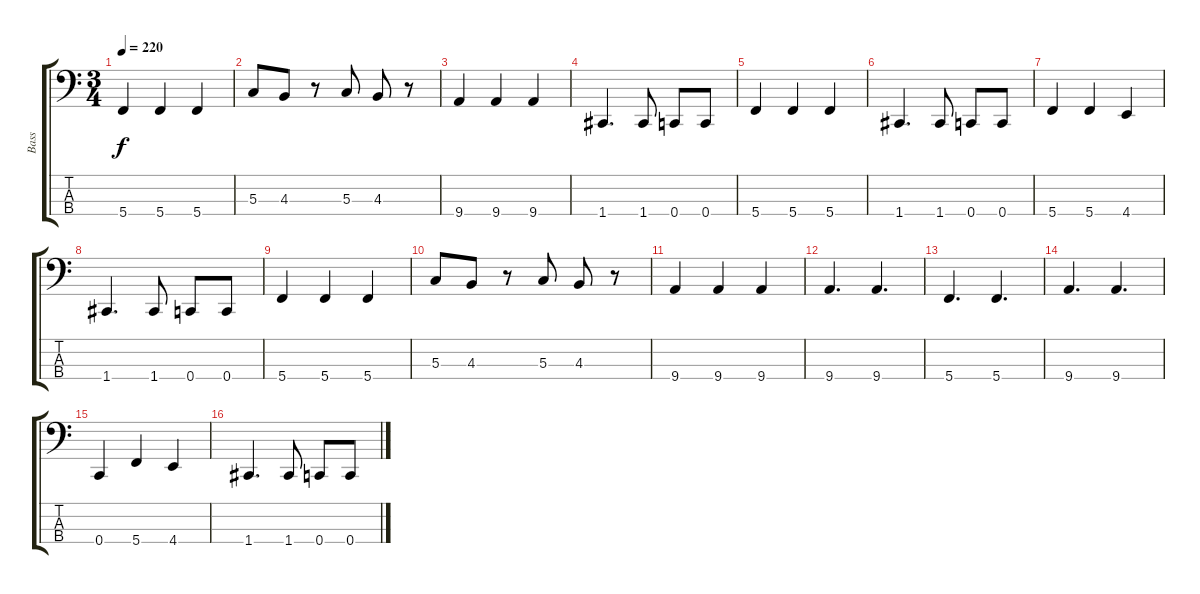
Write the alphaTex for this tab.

\track ("Bass" "Bass") {instrument electricbassfinger}
\staff {score tabs}
\tuning (F2 C2 G1 C1) {hide}
\ts (3 4)
\tempo 220
\clef f4
\ks c
5.4.4{dy f} 5.4.4 5.4.4 |
5.3.8 4.3.8 r.8 5.3.8 4.3.8 r.8 |
9.4.4 9.4.4 9.4.4 |
1.4.4{d} 1.4.8 0.4.8 0.4.8 |
5.4.4 5.4.4 5.4.4 |
1.4.4{d} 1.4.8 0.4.8 0.4.8 |
5.4.4 5.4.4 4.4.4 |
1.4.4{d} 1.4.8 0.4.8 0.4.8 |
5.4.4 5.4.4 5.4.4 |
5.3.8 4.3.8 r.8 5.3.8 4.3.8 r.8 |
9.4.4 9.4.4 9.4.4 |
9.4.4{d} 9.4.4{d} |
5.4.4{d} 5.4.4{d} |
9.4.4{d} 9.4.4{d} |
0.4.4 5.4.4 4.4.4 |
1.4.4{d} 1.4.8 0.4.8 0.4.8
